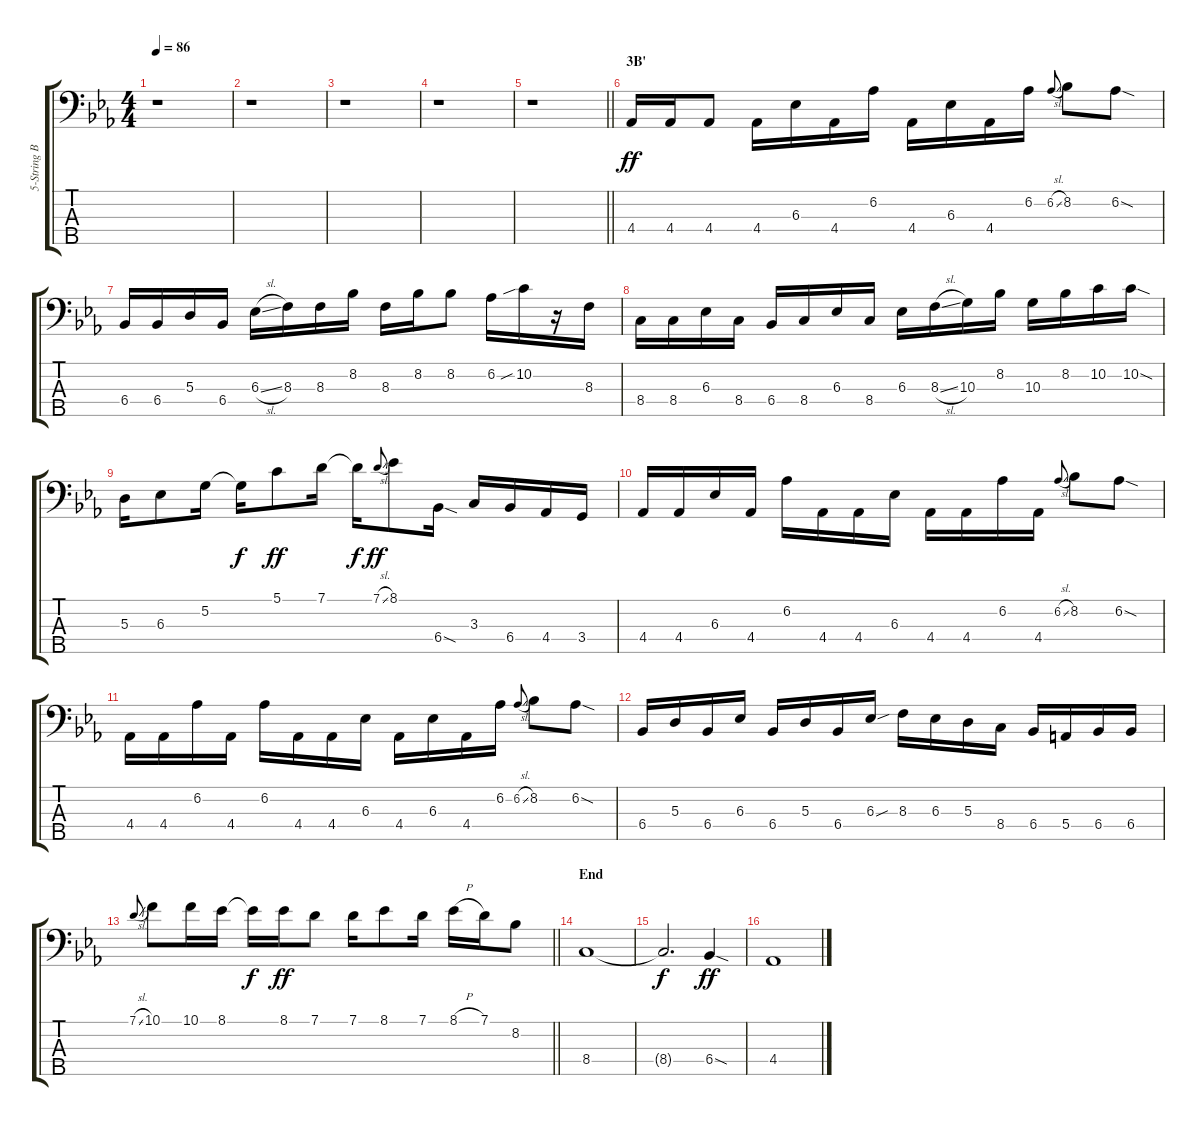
\track ("5-String Bass" "5-String B") {instrument electricbasspick}
\staff {score tabs}
\tuning (G2 D2 A1 E1 B0) {hide}
\ts (4 4)
\tempo 86
\clef f4
\ks eb
r.1{dy f} |
r.1 |
r.1 |
r.1 |
\barLineRight lightlight
r.1 |
\section ("" "3B'")
4.4.16{dy ff} 4.4.16 4.4.8 4.4.16 6.3.16 4.4.16 6.2.16 4.4.16 6.3.16 4.4.16 6.2.16 6.2{sl}.8{gr onbeat} 8.2.8 6.2{sod}.8 |
6.4.16 6.4.16 5.3.16 6.4.16 6.3{sl}.16 8.3.16 8.3.16 8.2.16 8.3.16 8.2.16 8.2.8 6.2.16 10.2{sib}.16 r.16 8.3.16 |
8.4.16 8.4.16 6.3.16 8.4.16 6.4.16 8.4.16 6.3.16 8.4.16 6.3.16 8.3{sl}.16 10.3.16 8.2.16 10.3.16 8.2.16 10.2.16 10.2{sod}.16 |
5.3.16 6.3.8 5.2.16 5.2{t}.16{dy f} 5.1.8{dy ff} 7.1.16 7.1{t}.16{dy f} 7.1{sl}.8{gr onbeat dy ff} 8.1.8 6.4{sod}.16 3.3.16 6.4.16 4.4.16 3.4.16 |
4.4.16 4.4.16 6.3.16 4.4.16 6.2.16 4.4.16 4.4.16 6.3.16 4.4.16 4.4.16 6.2.16 4.4.16 6.2{sl}.8{gr onbeat} 8.2.8 6.2{sod}.8 |
4.4.16 4.4.16 6.2.16 4.4.16 6.2.16 4.4.16 4.4.16 6.3.16 4.4.16 6.3.16 4.4.16 6.2.16 6.2{sl}.8{gr onbeat} 8.2.8 6.2{sod}.8 |
6.4.16 5.3.16 6.4.16 6.3.16 6.4.16 5.3.16 6.4.16 6.3{sou}.16 8.3.16 6.3.16 5.3.16 8.4.16 6.4.16 5.4.16 6.4.16 6.4.16 |
\barLineRight lightlight
7.1{sl}.8{gr onbeat} 10.1.8 10.1.16 8.1.16 8.1{t}.16{dy f} 8.1.16{dy ff} 7.1.8 7.1.16 8.1.8 7.1.16 8.1{h}.16 7.1.16 8.2.8 |
\section ("" "End")
8.4.1 |
8.4{t}.2{d dy f} 6.4{sod}.4{dy ff} |
4.4.1
